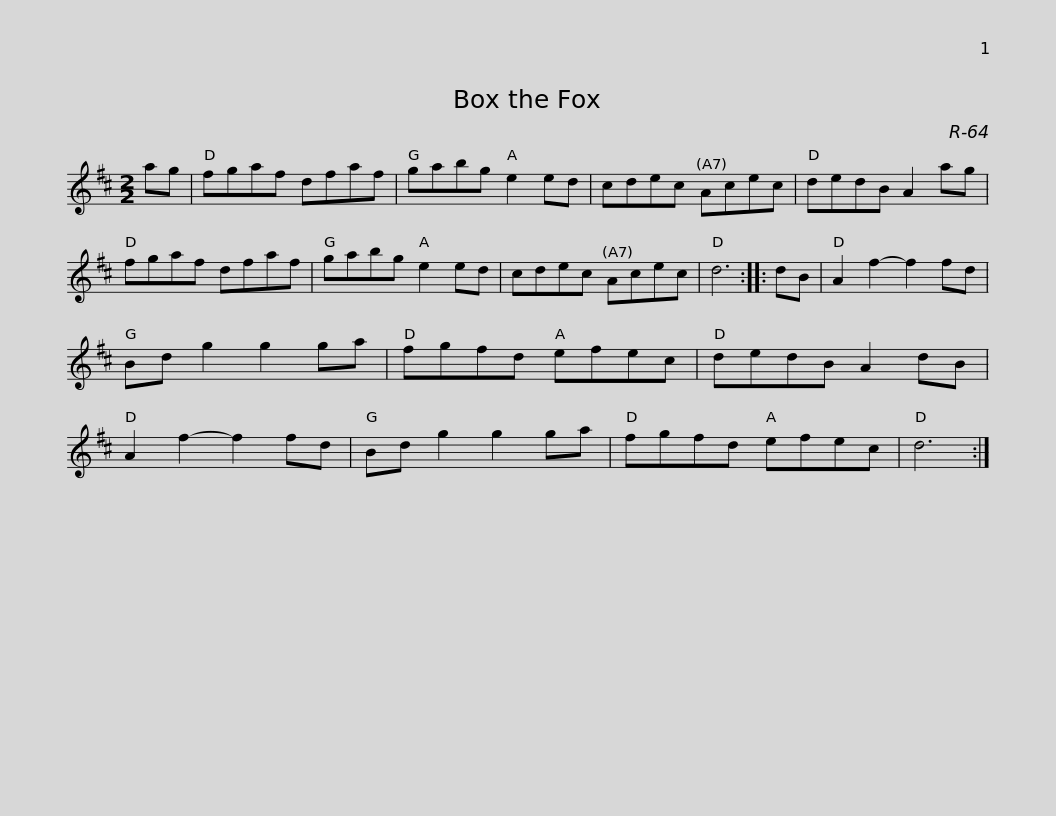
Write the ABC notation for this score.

X:1
L:1/8
M:2/2
I:linebreak $
K:D
V:1 treble
V:1
 ag | fgaf dfaf | gabg e2 ed | cdec Acec | dedB A2 ag | %5
 fgaf dfaf |$ gabg e2 ed | cdec Acec | d6 :: dB | %10
 A2 f2- f2 fd | Bd g2 g2 ga | fgfd efec |$ dedB A2 dB | A2 f2- f2 fd | %15
 Bd g2 g2 ga | fgfd efec | d6 :| %18
